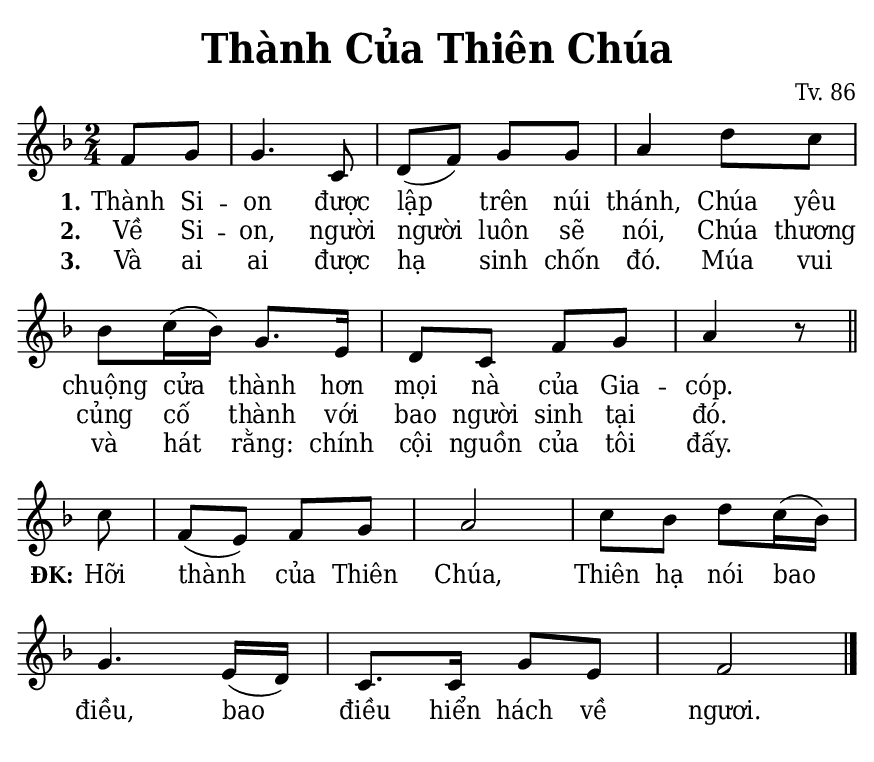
% Cài đặt chung\
\version "2.22.1"
\include "english.ly"

\header {
  title = \markup { \fontsize #1 "Thành Của Thiên Chúa" }
  composer = "Tv. 86"
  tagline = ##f
}

% Nhạc phiên khúc
nhacPhienKhucSop = \relative c' {
  \partial 4 f8 g |
  g4. c,8 |
  d (f) g g |
  a4 d8 c |
  bf c16 (bf) g8. e16 |
  d8 c f g |
  a4 r8 \bar "||" \break
  
  c8 |
  f, (e) f8 g |
  a2 |
  c8 bf d c16 (bf) |
  g4. e16 (d) |
  c8. c16 g'8 e |
  f2 \bar "|."
}

nhacPhienKhucAlto = \relative c' {
  
}

% Lời phiên khúc
loiPhienKhucSop = \lyrics {
  <<
    {
      \set stanza = "1."
      Thành Si -- on được lập trên núi thánh,
      Chúa yêu chuộng cửa thành
      hơn mọi nà của Gia -- cóp.
    }
    \new Lyrics {
	    \set associatedVoice = "beSop"
	    \set stanza = "2."
	    Về Si -- on, người người luôn sẽ nói,
	    Chúa thương củng cố thành
	    với bao người sinh tại đó.
    }
    \new Lyrics {
	    \set associatedVoice = "beSop"
	    \set stanza = "3."
	    Và ai ai được hạ sinh chốn đó.
	    Múa vui và hát rằng:
	    chính cội nguồn của tôi đấy.
    }
  >>
  \set stanza = "ĐK:"
  Hỡi thành của Thiên Chúa,
  Thiên hạ nói bao điều,
  bao điều hiển hách về ngươi.
}

% Dàn trang
\paper {
  #(set-paper-size "a5")
  top-margin = 3\mm
  bottom-margin = 3\mm
  left-margin = 3\mm
  right-margin = 3\mm
  indent = #0
  #(define fonts
	 (make-pango-font-tree "Deja Vu Serif Condensed"
	 		       "Deja Vu Serif Condensed"
			       "Deja Vu Serif Condensed"
			       (/ 20 20)))
  print-page-number = ##f
  system-system-spacing = #'((basic-distance . 0.1) (padding . 3))
}

TongNhip = {
  \key f \major \time 2/4
  \set Timing.beamExceptions = #'()
  \set Timing.baseMoment = #(ly:make-moment 1/4)
}

% Đổi kích thước nốt cho bè phụ
notBePhu =
#(define-music-function (font-size music) (number? ly:music?)
   (for-some-music
     (lambda (m)
       (if (music-is-of-type? m 'rhythmic-event)
           (begin
             (set! (ly:music-property m 'tweaks)
                   (cons `(font-size . ,font-size)
                         (ly:music-property m 'tweaks)))
             #t)
           #f))
     music)
   music)

\score {
  \new ChoirStaff <<
    \new Staff \with {
        \consists "Merge_rests_engraver"
        printPartCombineTexts = ##f
      }
      <<
      \new Voice \TongNhip \partCombine 
        \nhacPhienKhucSop
        \notBePhu -1 { \nhacPhienKhucAlto }
      \new NullVoice = beSop \nhacPhienKhucSop
      \new Lyrics \lyricsto beSop \loiPhienKhucSop
      >>
  >>
  \layout {
    \override Lyrics.LyricSpace.minimum-distance = #1.5
    \override Score.BarNumber.break-visibility = ##(#f #f #f)
    \override Score.SpacingSpanner.uniform-stretching = ##t
  } 
}
